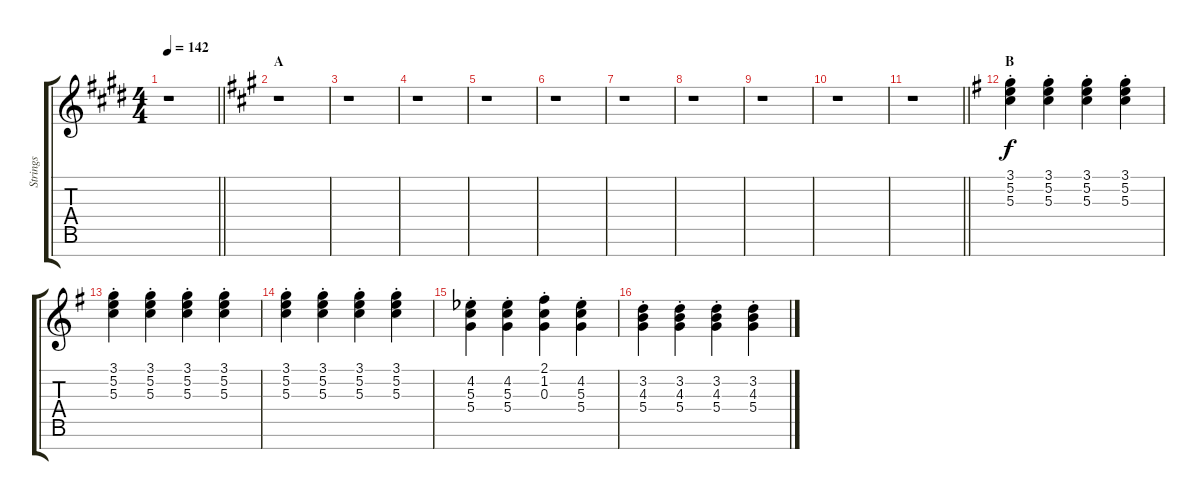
\track ("Strings" "Strings") {instrument stringensemble1}
\staff {score tabs}
\tuning (E5 B4 G4 D4 A3 E3 B2) {hide}
\ts (4 4)
\tempo 142
\clef g2
\barLineRight lightlight
\ks e
r.1{dy f} |
\section ("" "A")
\ks a
r.1 |
r.1 |
r.1 |
r.1 |
r.1 |
r.1 |
r.1 |
r.1 |
r.1 |
\barLineRight lightlight
r.1 |
\section ("" "B")
\ks g
(3.1{st} 5.2{st} 5.3{st}).4 (3.1{st} 5.2{st} 5.3{st}).4 (3.1{st} 5.2{st} 5.3{st}).4 (3.1{st} 5.2{st} 5.3{st}).4 |
(3.1{st} 5.2{st} 5.3{st}).4 (3.1{st} 5.2{st} 5.3{st}).4 (3.1{st} 5.2{st} 5.3{st}).4 (3.1{st} 5.2{st} 5.3{st}).4 |
(3.1{st} 5.2{st} 5.3{st}).4 (3.1{st} 5.2{st} 5.3{st}).4 (3.1{st} 5.2{st} 5.3{st}).4 (3.1{st} 5.2{st} 5.3{st}).4 |
(4.2{st acc b} 5.3{st} 5.4{st}).4 (4.2{st acc b} 5.3{st} 5.4{st}).4 (2.1{st} 1.2{st} 0.3{st}).4 (4.2{st acc b} 5.3{st} 5.4{st}).4 |
(3.2{st} 4.3{st} 5.4{st}).4 (3.2{st} 4.3{st} 5.4{st}).4 (3.2{st} 4.3{st} 5.4{st}).4 (3.2{st} 4.3{st} 5.4{st}).4
